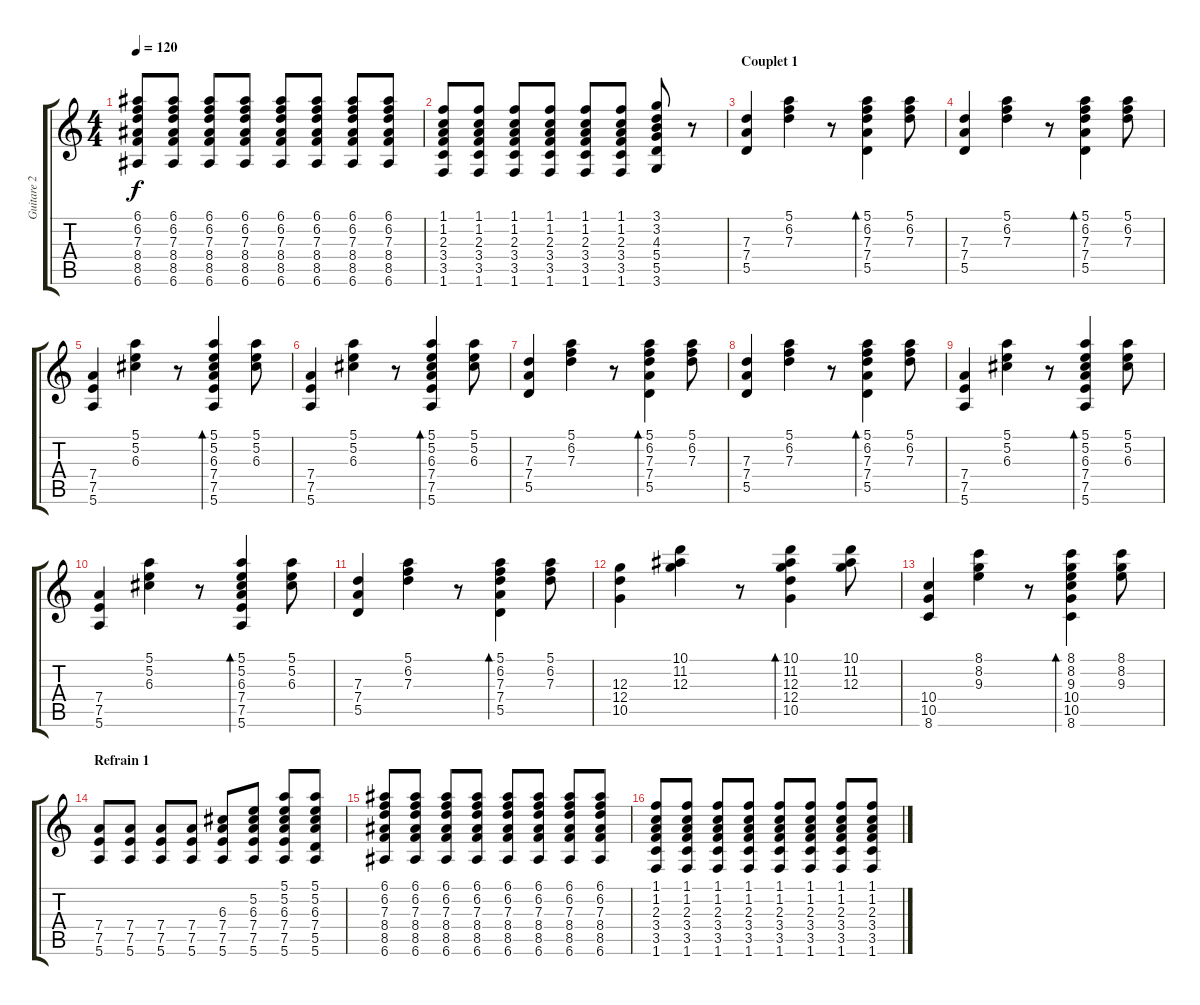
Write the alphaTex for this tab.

\track ("Guitare 2" "Guitare 2") {instrument acousticguitarsteel}
\staff {score tabs}
\tuning (E4 B3 G3 D3 A2 E2) {hide}
\ts (4 4)
\tempo 120
\clef g2
\ks c
(6.1 6.2 7.3 8.4 8.5 6.6).8{dy f} (6.1 6.2 7.3 8.4 8.5 6.6).8 (6.1 6.2 7.3 8.4 8.5 6.6).8 (6.1 6.2 7.3 8.4 8.5 6.6).8 (6.1 6.2 7.3 8.4 8.5 6.6).8 (6.1 6.2 7.3 8.4 8.5 6.6).8 (6.1 6.2 7.3 8.4 8.5 6.6).8 (6.1 6.2 7.3 8.4 8.5 6.6).8 |
(1.1 1.2 2.3 3.4 3.5 1.6).8 (1.1 1.2 2.3 3.4 3.5 1.6).8 (1.1 1.2 2.3 3.4 3.5 1.6).8 (1.1 1.2 2.3 3.4 3.5 1.6).8 (1.1 1.2 2.3 3.4 3.5 1.6).8 (1.1 1.2 2.3 3.4 3.5 1.6).8 (3.1 3.2 4.3 5.4 5.5 3.6).8 r.8 |
\section ("" "Couplet 1")
(7.3 7.4 5.5).4 (5.1 6.2 7.3).4 r.8 (5.1 6.2 7.3 7.4 5.5).4{bd 480} (5.1 6.2 7.3).8 |
(7.3 7.4 5.5).4 (5.1 6.2 7.3).4 r.8 (5.1 6.2 7.3 7.4 5.5).4{bd 480} (5.1 6.2 7.3).8 |
(7.4 7.5 5.6).4 (5.1 5.2 6.3).4 r.8 (5.1 5.2 6.3 7.4 7.5 5.6).4{bd 480} (5.1 5.2 6.3).8 |
(7.4 7.5 5.6).4 (5.1 5.2 6.3).4 r.8 (5.1 5.2 6.3 7.4 7.5 5.6).4{bd 480} (5.1 5.2 6.3).8 |
(7.3 7.4 5.5).4 (5.1 6.2 7.3).4 r.8 (5.1 6.2 7.3 7.4 5.5).4{bd 480} (5.1 6.2 7.3).8 |
(7.3 7.4 5.5).4 (5.1 6.2 7.3).4 r.8 (5.1 6.2 7.3 7.4 5.5).4{bd 480} (5.1 6.2 7.3).8 |
(7.4 7.5 5.6).4 (5.1 5.2 6.3).4 r.8 (5.1 5.2 6.3 7.4 7.5 5.6).4{bd 480} (5.1 5.2 6.3).8 |
(7.4 7.5 5.6).4 (5.1 5.2 6.3).4 r.8 (5.1 5.2 6.3 7.4 7.5 5.6).4{bd 480} (5.1 5.2 6.3).8 |
(7.3 7.4 5.5).4 (5.1 6.2 7.3).4 r.8 (5.1 6.2 7.3 7.4 5.5).4{bd 480} (5.1 6.2 7.3).8 |
(12.3 12.4 10.5).4 (10.1 11.2 12.3).4 r.8 (10.1 11.2 12.3 12.4 10.5).4{bd 480} (10.1 11.2 12.3).8 |
(10.4 10.5 8.6).4 (8.1 8.2 9.3).4 r.8 (8.1 8.2 9.3 10.4 10.5 8.6).4{bd 480} (8.1 8.2 9.3).8 |
\section ("" "Refrain 1")
(7.4 7.5 5.6).8 (7.4 7.5 5.6).8 (7.4 7.5 5.6).8 (7.4 7.5 5.6).8 (6.3 7.4 7.5 5.6).8 (5.2 6.3 7.4 7.5 5.6).8 (5.1 5.2 6.3 7.4 7.5 5.6).8 (5.1 5.2 6.3 7.4 5.5 5.6).8 |
(6.1 6.2 7.3 8.4 8.5 6.6).8 (6.1 6.2 7.3 8.4 8.5 6.6).8 (6.1 6.2 7.3 8.4 8.5 6.6).8 (6.1 6.2 7.3 8.4 8.5 6.6).8 (6.1 6.2 7.3 8.4 8.5 6.6).8 (6.1 6.2 7.3 8.4 8.5 6.6).8 (6.1 6.2 7.3 8.4 8.5 6.6).8 (6.1 6.2 7.3 8.4 8.5 6.6).8 |
(1.1 1.2 2.3 3.4 3.5 1.6).8 (1.1 1.2 2.3 3.4 3.5 1.6).8 (1.1 1.2 2.3 3.4 3.5 1.6).8 (1.1 1.2 2.3 3.4 3.5 1.6).8 (1.1 1.2 2.3 3.4 3.5 1.6).8 (1.1 1.2 2.3 3.4 3.5 1.6).8 (1.1 1.2 2.3 3.4 3.5 1.6).8 (1.1 1.2 2.3 3.4 3.5 1.6).8
